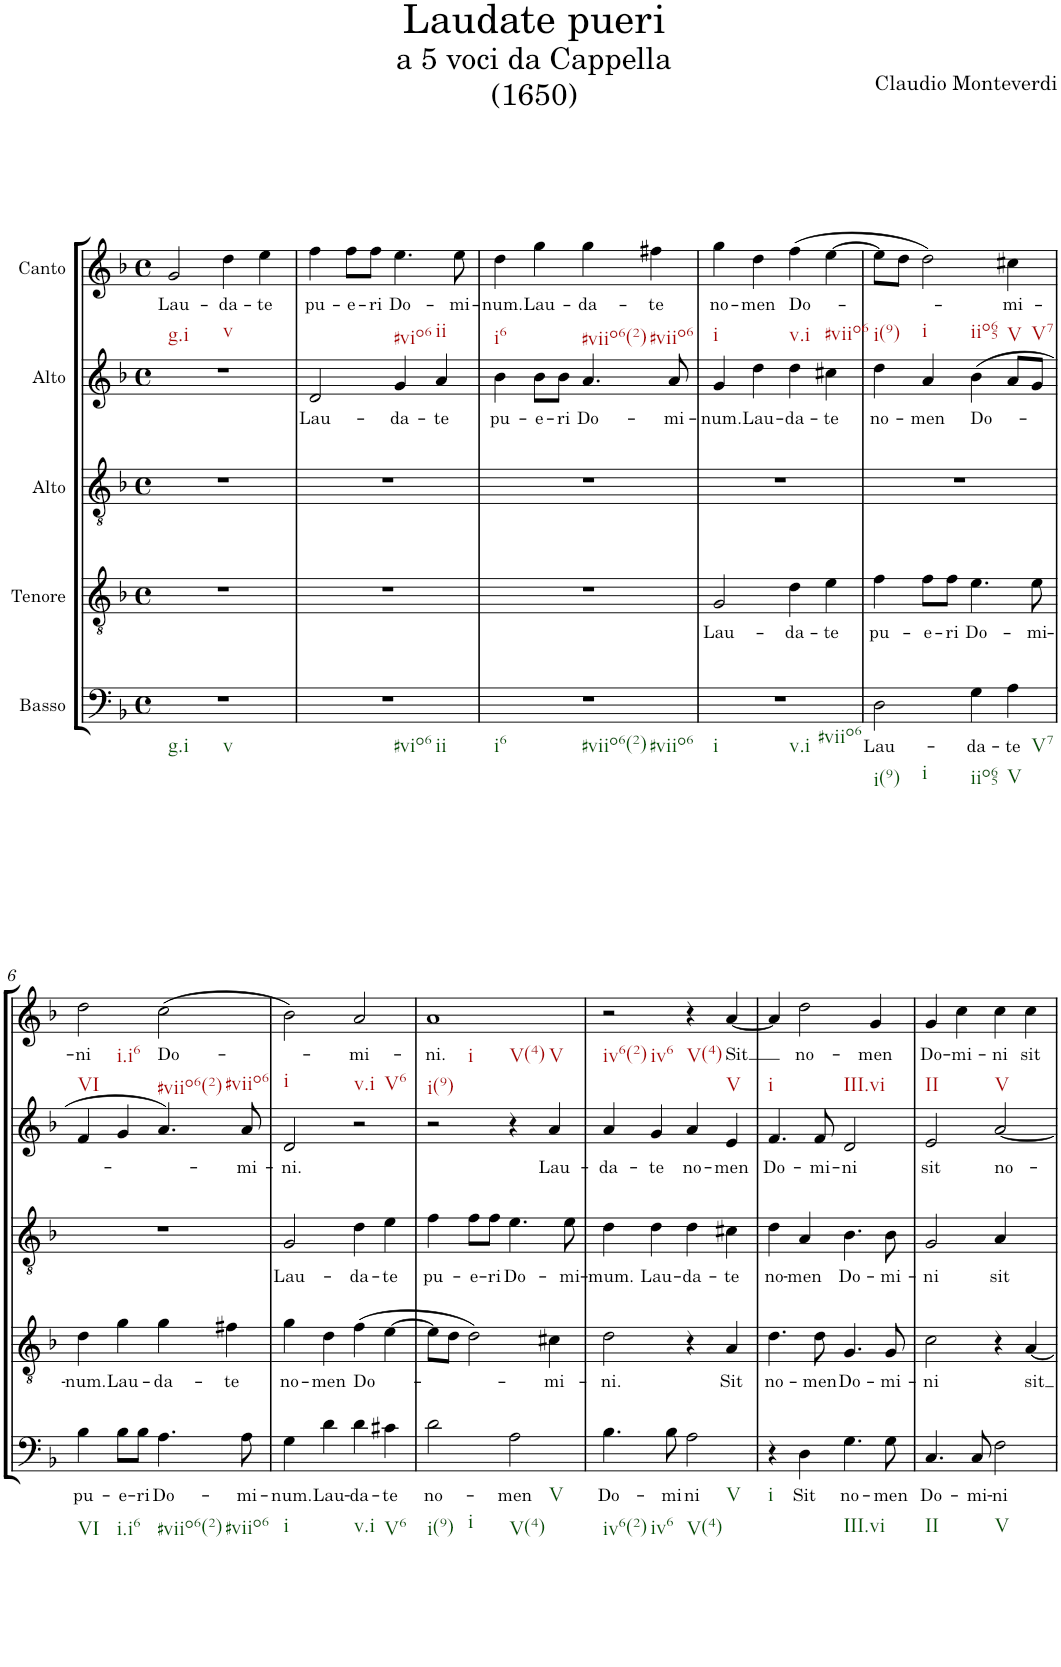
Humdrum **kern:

**kern	**text	**kern	**text	**kern	**text	**kern	**text	**kern	**text
*part5	*part5	*part4	*part4	*part3	*part3	*part2	*part2	*part1	*part1
*staff5	*staff5	*staff4	*staff4	*staff3	*staff3	*staff2	*staff2	*staff1	*staff1
*I"Basso	*	*I"Tenore	*	*I"Alto	*	*I"Alto	*	*I"Canto	*
*clefF4	*	*clefGv2	*	*clefGv2	*	*clefG2	*	*clefG2	*
*Trd7c12	*	*	*	*	*	*	*	*	*
*k[b-]	*	*k[b-]	*	*k[b-]	*	*k[b-]	*	*k[b-]	*
*F:	*	*F:	*	*F:	*	*F:	*	*F:	*
*M4/4	*	*M4/4	*	*M4/4	*	*M4/4	*	*M4/4	*
*met(c)	*	*met(c)	*	*met(c)	*	*met(c)	*	*met(c)	*
=1	=1	=1	=1	=1	=1	=1	=1	=1	=1
!	!	!	!	!	!	!	!	!LO:TX:b:t=g.i	!
!LO:TX:b:t=g.i	!	!	!	!	!	!	!	!	!
!LO:TX:b:t=v	!	!	!	!	!	!	!	!	!
!	!	!	!	!	!	!	!	!	!LO:LY:b
1r	.	1r	.	1r	.	1r	.	2g/	Lau-
!	!	!	!	!	!	!	!	!LO:TX:b:t=v	!
!	!	!	!	!	!	!	!	!	!LO:LY:b
.	.	.	.	.	.	.	.	4dd\	-da-
!	!	!	!	!	!	!	!	!	!LO:LY:b
.	.	.	.	.	.	.	.	4ee\	-te
=2	=2	=2	=2	=2	=2	=2	=2	=2	=2
!LO:TX:b:t=#vio6	!	!	!	!	!	!	!	!	!
!LO:TX:b:t=ii	!	!	!	!	!	!	!	!	!
!	!	!	!	!	!	!	!LO:LY:b	!	!LO:LY:b
1r	.	1r	.	1r	.	2d/	Lau-	4ff\	pu-
!	!	!	!	!	!	!	!	!	!LO:LY:b
.	.	.	.	.	.	.	.	8ff\L	-e-
!	!	!	!	!	!	!	!	!	!LO:LY:b
.	.	.	.	.	.	.	.	8ff\J	-ri
!	!	!	!	!	!	!	!	!LO:TX:b:t=#vio6	!
!	!	!	!	!	!	!	!	!LO:TX:b:t=ii	!
!	!	!	!	!	!	!	!LO:LY:b	!	!LO:LY:b
.	.	.	.	.	.	4g/	-da-	4.ee\	Do-
!	!	!	!	!	!	!	!LO:LY:b	!	!
.	.	.	.	.	.	4a/	-te	.	.
!	!	!	!	!	!	!	!	!	!LO:LY:b
.	.	.	.	.	.	.	.	8ee\	-mi-
=3	=3	=3	=3	=3	=3	=3	=3	=3	=3
!	!	!	!	!	!	!	!	!LO:TX:b:t=i6	!
!LO:TX:b:t=i6	!	!	!	!	!	!	!	!	!
!LO:TX:b:t=#viio6(2)	!	!	!	!	!	!	!	!	!
!LO:TX:b:t=#viio6	!	!	!	!	!	!	!	!	!
!	!	!	!	!	!	!	!LO:LY:b	!	!LO:LY:b
1r	.	1r	.	1r	.	4b-\	pu-	4dd\	-num.
!	!	!	!	!	!	!	!LO:LY:b	!	!LO:LY:b
.	.	.	.	.	.	8b-\L	-e-	4gg\	Lau-
!	!	!	!	!	!	!	!LO:LY:b	!	!
.	.	.	.	.	.	8b-\J	-ri	.	.
!	!	!	!	!	!	!	!	!LO:TX:b:t=#viio6(2)	!
!	!	!	!	!	!	!	!LO:LY:b	!	!LO:LY:b
.	.	.	.	.	.	4.a/	Do-	4gg\	-da-
!	!	!	!	!	!	!	!	!LO:TX:b:t=#viio6	!
!	!	!	!	!	!	!	!	!	!LO:LY:b
.	.	.	.	.	.	.	.	4ff#X\	-te
!	!	!	!	!	!	!	!LO:LY:b	!	!
.	.	.	.	.	.	8a/	-mi-	.	.
=4	=4	=4	=4	=4	=4	=4	=4	=4	=4
!	!	!	!	!	!	!	!	!LO:TX:b:t=i	!
!LO:TX:b:t=i	!	!	!	!	!	!	!	!	!
!LO:TX:b:t=v.i	!	!	!	!	!	!	!	!	!
!LO:TX:b:t=#viio6	!	!	!	!	!	!	!	!	!
!	!	!	!LO:LY:b	!	!	!	!LO:LY:b	!	!LO:LY:b
1r	.	2G/	Lau-	1r	.	4g/	-num.	4gg\	no-
!	!	!	!	!	!	!	!LO:LY:b	!	!LO:LY:b
.	.	.	.	.	.	4dd\	Lau-	4dd\	-men
!	!	!	!	!	!	!	!	!LO:TX:b:t=v.i	!
!	!	!	!LO:LY:b	!	!	!	!LO:LY:b	!	!LO:LY:b
.	.	4d\	-da-	.	.	4dd\	-da-	(>4ff\	Do-
!	!	!	!	!	!	!	!	!LO:TX:b:t=#viio6	!
!	!	!	!LO:LY:b	!	!	!	!LO:LY:b	!	!
.	.	4e\	-te	.	.	4cc#X\	-te	[4ee\	.
=5	=5	=5	=5	=5	=5	=5	=5	=5	=5
!	!	!	!	!	!	!	!	!LO:TX:b:t=i(9)	!
!LO:TX:b:t=i(9)	!	!	!	!	!	!	!	!	!
!LO:TX:b:t=i	!	!	!	!	!	!	!	!	!
!	!LO:LY:b	!	!LO:LY:b	!	!	!	!LO:LY:b	!	!LO:LY:b
2D\	Lau-	4f\	pu-	1r	.	4dd\	no-	8ee\L]	-­-
.	.	.	.	.	.	.	.	8dd\J	.
!	!	!	!	!	!	!	!	!LO:TX:b:t=i	!
!	!	!	!	!	!	!	!	!LO:TX:b:t=iio65	!
!	!	!	!LO:LY:b	!	!	!	!LO:LY:b	!	!
.	.	8f\L	-e-	.	.	4a/	-men	2dd\)	.
!	!	!	!LO:LY:b	!	!	!	!	!	!
.	.	8f\J	-ri	.	.	.	.	.	.
!LO:TX:b:t=iio65	!	!	!	!	!	!	!	!	!
!	!LO:LY:b	!	!LO:LY:b	!	!	!	!LO:LY:b	!	!
4G\	-da-	4.e\	Do-	.	.	(>4b-\	Do-	.	.
!	!	!	!	!	!	!	!	!LO:TX:b:t=V	!
!	!	!	!	!	!	!	!	!LO:TX:b:t=V7	!
!LO:TX:b:t=V	!	!	!	!	!	!	!	!	!
!LO:TX:b:t=V7	!	!	!	!	!	!	!	!	!
!	!LO:LY:b	!	!	!	!	!	!	!	!LO:LY:b
4A\	-te	.	.	.	.	8a/L	.	4cc#X\	-mi-
!	!	!	!LO:LY:b	!	!	!	!	!	!
.	.	8e\	-mi-	.	.	8g/J	.	.	.
!!LO:LB:g=z
=6	=6	=6	=6	=6	=6	=6	=6	=6	=6
!	!	!	!	!	!	!	!	!LO:TX:b:t=VI	!
!	!	!	!	!	!	!	!	!LO:TX:b:t=i.i6	!
!LO:TX:b:t=VI	!	!	!	!	!	!	!	!	!
!	!LO:LY:b	!	!LO:LY:b	!	!	!	!	!	!LO:LY:b
4B-\	pu-	4d\	-num.	1r	.	4f/	.	2dd\	-ni
!LO:TX:b:t=i.i6	!	!	!	!	!	!	!	!	!
!	!LO:LY:b	!	!LO:LY:b	!	!	!	!	!	!
8B-\L	-e-	4g\	Lau-	.	.	4g/	.	.	.
!	!LO:LY:b	!	!	!	!	!	!	!	!
8B-\J	-ri	.	.	.	.	.	.	.	.
!	!	!	!	!	!	!	!	!LO:TX:b:t=#viio6(2)	!
!	!	!	!	!	!	!	!	!LO:TX:b:t=#viio6	!
!LO:TX:b:t=#viio6(2)	!	!	!	!	!	!	!	!	!
!LO:TX:b:t=#viio6	!	!	!	!	!	!	!	!	!
!	!LO:LY:b	!	!LO:LY:b	!	!	!	!	!	!LO:LY:b
4.A\	Do-	4g\	-da-	.	.	4.a/)	.	(>2cc\	Do-
!	!	!	!LO:LY:b	!	!	!	!	!	!
.	.	4f#X\	-te	.	.	.	.	.	.
!	!LO:LY:b	!	!	!	!	!	!LO:LY:b	!	!
8A\	-mi-	.	.	.	.	8a/	-mi-	.	.
=7	=7	=7	=7	=7	=7	=7	=7	=7	=7
!	!	!	!	!	!	!	!	!LO:TX:b:t=i	!
!LO:TX:b:t=i	!	!	!	!	!	!	!	!	!
!	!LO:LY:b	!	!LO:LY:b	!	!LO:LY:b	!	!LO:LY:b	!	!
4G\	-num.	4g\	no-	2G/	Lau-	2d/	-ni.	2b-\)	.
!	!LO:LY:b	!	!LO:LY:b	!	!	!	!	!	!
4d\	Lau-	4d\	-men	.	.	.	.	.	.
!	!	!	!	!	!	!	!	!LO:TX:b:t=v.i	!
!	!	!	!	!	!	!	!	!LO:TX:b:t=V6	!
!LO:TX:b:t=v.i	!	!	!	!	!	!	!	!	!
!	!LO:LY:b	!	!LO:LY:b	!	!LO:LY:b	!	!	!	!LO:LY:b
4d\	-da-	(>4f\	Do-	4d\	-da-	2r	.	2a/	-mi-
!LO:TX:b:t=V6	!	!	!	!	!	!	!	!	!
!	!LO:LY:b	!	!	!	!LO:LY:b	!	!	!	!
4c#X\	-te	[4e\	.	4e\	-te	.	.	.	.
=8	=8	=8	=8	=8	=8	=8	=8	=8	=8
!	!	!	!	!	!	!	!	!LO:TX:b:t=i(9)	!
!	!	!	!	!	!	!	!	!LO:TX:b:t=i	!
!	!	!	!	!	!	!	!	!LO:TX:b:t=V(4)	!
!	!	!	!	!	!	!	!	!LO:TX:b:t=V	!
!LO:TX:b:t=i(9)	!	!	!	!	!	!	!	!	!
!LO:TX:b:t=i	!	!	!	!	!	!	!	!	!
!	!LO:LY:b	!	!	!	!LO:LY:b	!	!	!	!LO:LY:b
2d\	no-	8e\L]	.	4f\	pu-	2r	.	1a	-ni.
.	.	8d\J	.	.	.	.	.	.	.
!	!	!	!	!	!LO:LY:b	!	!	!	!
.	.	2d\)	.	8f\L	-e-	.	.	.	.
!	!	!	!	!	!LO:LY:b	!	!	!	!
.	.	.	.	8f\J	-ri	.	.	.	.
!LO:TX:b:t=V(4)	!	!	!	!	!	!	!	!	!
!LO:TX:b:t=V	!	!	!	!	!	!	!	!	!
!	!LO:LY:b	!	!	!	!LO:LY:b	!	!	!	!
2A\	-men	.	.	4.e\	Do-	4r	.	.	.
!	!	!	!LO:LY:b	!	!	!	!LO:LY:b	!	!
.	.	4c#X\	-mi-	.	.	4a/	Lau-	.	.
!	!	!	!	!	!LO:LY:b	!	!	!	!
.	.	.	.	8e\	-mi-	.	.	.	.
=9	=9	=9	=9	=9	=9	=9	=9	=9	=9
!	!	!	!	!	!	!	!	!LO:TX:b:t=iv6(2)	!
!	!	!	!	!	!	!	!	!LO:TX:b:t=iv6	!
!LO:TX:b:t=iv6(2)	!	!	!	!	!	!	!	!	!
!LO:TX:b:t=iv6	!	!	!	!	!	!	!	!	!
!	!LO:LY:b	!	!LO:LY:b	!	!LO:LY:b	!	!LO:LY:b	!	!
4.B-\	Do-	2d\	-ni.	4d\	-mum.	4a/	-da-	2r	.
!	!	!	!	!	!LO:LY:b	!	!LO:LY:b	!	!
.	.	.	.	4d\	Lau-	4g/	-te	.	.
!	!LO:LY:b	!	!	!	!	!	!	!	!
8B-\	-mi-	.	.	.	.	.	.	.	.
!	!	!	!	!	!	!	!	!LO:TX:b:t=V(4)	!
!LO:TX:b:t=V(4)	!	!	!	!	!	!	!	!	!
!LO:TX:b:t=V	!	!	!	!	!	!	!	!	!
!	!LO:LY:b	!	!	!	!LO:LY:b	!	!LO:LY:b	!	!
2A\	-ni	4r	.	4d\	-da-	4a/	no-	4r	.
!	!	!	!	!	!	!	!	!LO:TX:b:t=V	!
!	!	!	!LO:LY:b	!	!LO:LY:b	!	!LO:LY:b	!	!LO:LY:b
.	.	4A/	Sit	4c#X\	-te	4e/	-men	[4a/	Sit
=10	=10	=10	=10	=10	=10	=10	=10	=10	=10
!	!	!	!	!	!	!	!	!LO:TX:b:t=i	!
!LO:TX:b:t=i	!	!	!	!	!	!	!	!	!
!	!	!	!LO:LY:b	!	!LO:LY:b	!	!LO:LY:b	!	!
4r	.	4.d\	no-	4d\	no-	4.f/	Do-	4a/]	.
!	!	!	!	!	!	!	!	!LO:TX:b:t=III.vi	!
!	!LO:LY:b	!	!	!	!LO:LY:b	!	!	!	!LO:LY:b
4D\	Sit	.	.	4A/	-men	.	.	2dd\	no-
!	!	!	!LO:LY:b	!	!	!	!LO:LY:b	!	!
.	.	8d\	-men	.	.	8f/	-mi-	.	.
!LO:TX:b:t=III.vi	!	!	!	!	!	!	!	!	!
!	!LO:LY:b	!	!LO:LY:b	!	!LO:LY:b	!	!LO:LY:b	!	!
4.G\	no-	4.G/	Do-	4.B-\	Do-	2d/	-ni	.	.
!	!	!	!	!	!	!	!	!	!LO:LY:b
.	.	.	.	.	.	.	.	4g/	-men
!	!LO:LY:b	!	!LO:LY:b	!	!LO:LY:b	!	!	!	!
8G\	-men	8G/	-mi-	8B-\	-mi-	.	.	.	.
=11	=11	=11	=11	=11	=11	=11	=11	=11	=11
!	!	!	!	!	!	!	!	!LO:TX:b:t=II	!
!LO:TX:b:t=II	!	!	!	!	!	!	!	!	!
!	!LO:LY:b	!	!LO:LY:b	!	!LO:LY:b	!	!LO:LY:b	!	!LO:LY:b
4.C/	Do-	2c\	-ni	2G/	-ni	2e/	sit	4g/	Do-
!	!	!	!	!	!	!	!	!	!LO:LY:b
.	.	.	.	.	.	.	.	4cc\	-mi-
!	!LO:LY:b	!	!	!	!	!	!	!	!
8C/	-mi-	.	.	.	.	.	.	.	.
!	!	!	!	!	!	!	!	!LO:TX:b:t=V	!
!LO:TX:b:t=V	!	!	!	!	!	!	!	!	!
!	!LO:LY:b	!	!	!	!LO:LY:b	!	!LO:LY:b	!	!LO:LY:b
2F\	-ni	4r	.	4A/	sit	[2a/	no-	4cc\	-ni
!	!	!	!LO:LY:b	!	!	!	!	!	!LO:LY:b
.	.	[4A/	sit	4ryy	.	.	.	4cc\	sit
=	=	=	=	=	=	=	=	=	=
*-	*-	*-	*-	*-	*-	*-	*-	*-	*-
